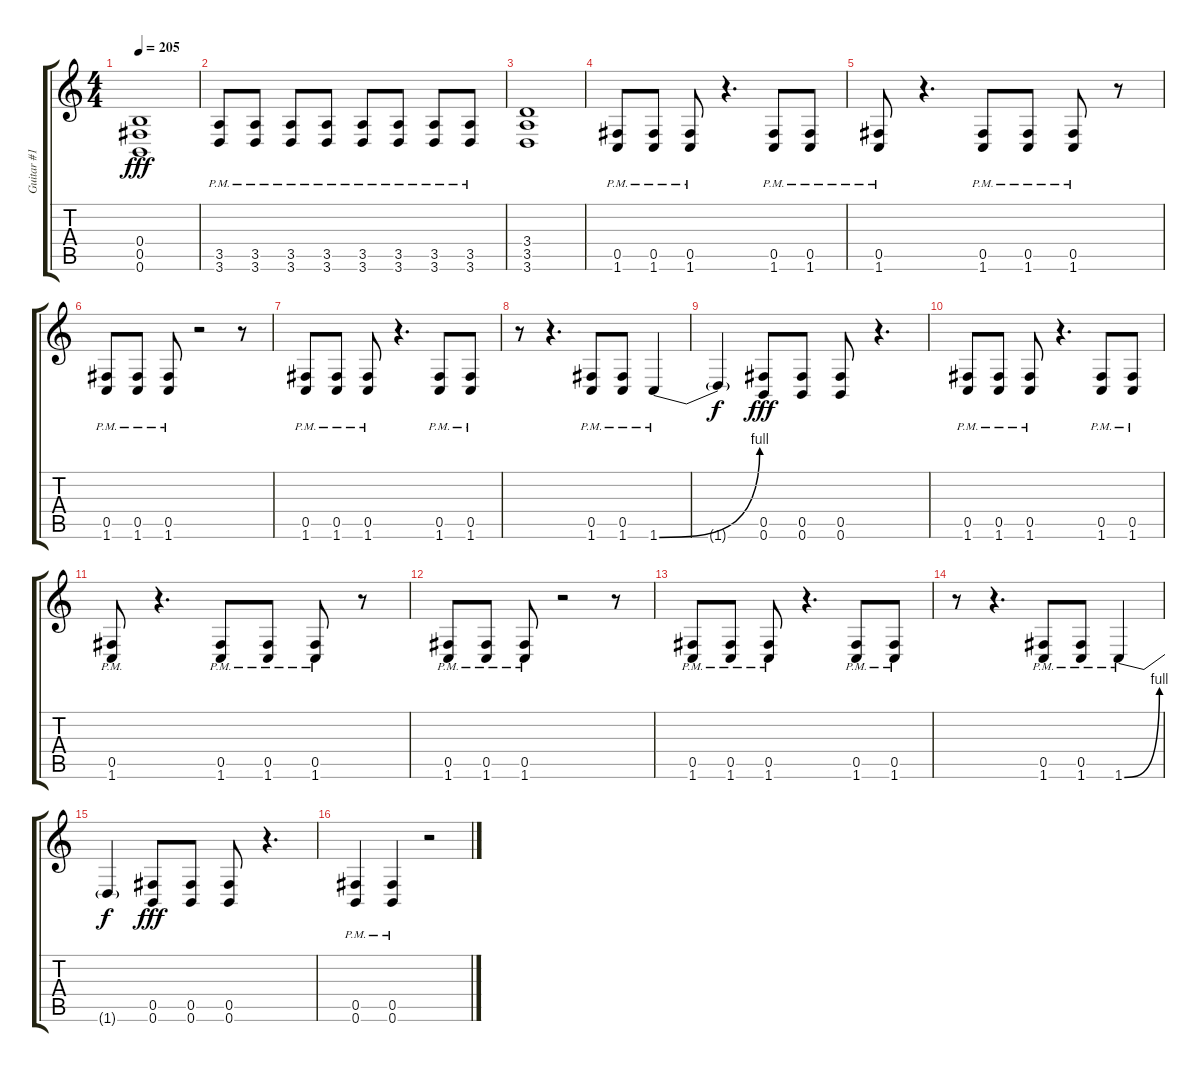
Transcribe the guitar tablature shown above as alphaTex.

\track ("Guitar #1" "Guitar #1") {instrument overdrivenguitar}
\staff {score tabs}
\tuning (Db4 Ab3 E3 B2 Gb2 B1) {hide}
\ts (4 4)
\tempo 205
\clef g2
\ks c
(0.4 0.5 0.6).1{dy fff} |
(3.5{pm} 3.6{pm}).8 (3.5{pm} 3.6{pm}).8 (3.5{pm} 3.6{pm}).8 (3.5{pm} 3.6{pm}).8 (3.5{pm} 3.6{pm}).8 (3.5{pm} 3.6{pm}).8 (3.5{pm} 3.6{pm}).8 (3.5{pm} 3.6{pm}).8 |
(3.4 3.5 3.6).1 |
(0.5{pm} 1.6{pm}).8 (0.5{pm} 1.6{pm}).8 (0.5{pm} 1.6{pm}).8 r.4{d} (0.5{pm} 1.6{pm}).8 (0.5{pm} 1.6{pm}).8 |
(0.5{pm} 1.6{pm}).8 r.4{d} (0.5{pm} 1.6{pm}).8 (0.5{pm} 1.6{pm}).8 (0.5{pm} 1.6{pm}).8 r.8 |
(0.5{pm} 1.6{pm}).8 (0.5{pm} 1.6{pm}).8 (0.5{pm} 1.6{pm}).8 r.2 r.8 |
(0.5{pm} 1.6{pm}).8 (0.5{pm} 1.6{pm}).8 (0.5{pm} 1.6{pm}).8 r.4{d} (0.5{pm} 1.6{pm}).8 (0.5{pm} 1.6{pm}).8 |
r.8 r.4{d} (0.5{pm} 1.6{pm}).8 (0.5{pm} 1.6{pm}).8 1.6{be (bend 0 0 60 4) pm}.4 |
1.6{t}.4{dy f} (0.5 0.6).8{dy fff} (0.5 0.6).8 (0.5 0.6).8 r.4{d} |
(0.5{pm} 1.6{pm}).8 (0.5{pm} 1.6{pm}).8 (0.5{pm} 1.6{pm}).8 r.4{d} (0.5{pm} 1.6{pm}).8 (0.5{pm} 1.6{pm}).8 |
(0.5{pm} 1.6{pm}).8 r.4{d} (0.5{pm} 1.6{pm}).8 (0.5{pm} 1.6{pm}).8 (0.5{pm} 1.6{pm}).8 r.8 |
(0.5{pm} 1.6{pm}).8 (0.5{pm} 1.6{pm}).8 (0.5{pm} 1.6{pm}).8 r.2 r.8 |
(0.5{pm} 1.6{pm}).8 (0.5{pm} 1.6{pm}).8 (0.5{pm} 1.6{pm}).8 r.4{d} (0.5{pm} 1.6{pm}).8 (0.5{pm} 1.6{pm}).8 |
r.8 r.4{d} (0.5{pm} 1.6{pm}).8 (0.5{pm} 1.6{pm}).8 1.6{be (bend 0 0 60 4) pm}.4 |
1.6{t}.4{dy f} (0.5 0.6).8{dy fff} (0.5 0.6).8 (0.5 0.6).8 r.4{d} |
(0.5{pm} 0.6{pm}).4 (0.5{pm} 0.6{pm}).4 r.2
